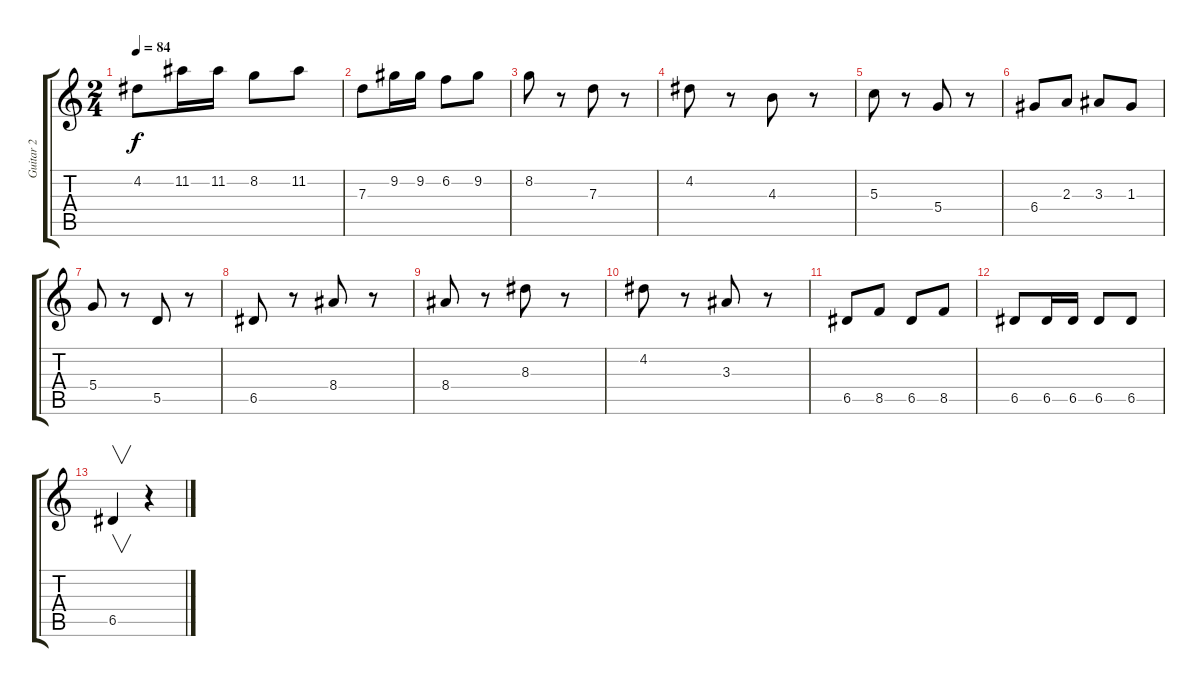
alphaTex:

\track ("Guitar 2" "Guitar 2") {instrument acousticguitarnylon}
\staff {score tabs}
\tuning (E4 B3 G3 D3 A2 E2) {hide}
\ts (2 4)
\tempo 84
\clef g2
\ks c
4.2.8{dy f} 11.2.16 11.2.16 8.2.8 11.2.8 |
7.3.8 9.2.16 9.2.16 6.2.8 9.2.8 |
8.2.8 r.8 7.3.8 r.8 |
4.2.8 r.8 4.3.8 r.8 |
5.3.8 r.8 5.4.8 r.8 |
6.4.8 2.3.8 3.3.8 1.3.8 |
5.4.8 r.8 5.5.8 r.8 |
6.5.8 r.8 8.4.8 r.8 |
8.4.8 r.8 8.3.8 r.8 |
4.2.8 r.8 3.3.8 r.8 |
6.5.8 8.5.8 6.5.8 8.5.8 |
6.5.8 6.5.16 6.5.16 6.5.8 6.5.8 |
6.5.4{v} r.4
